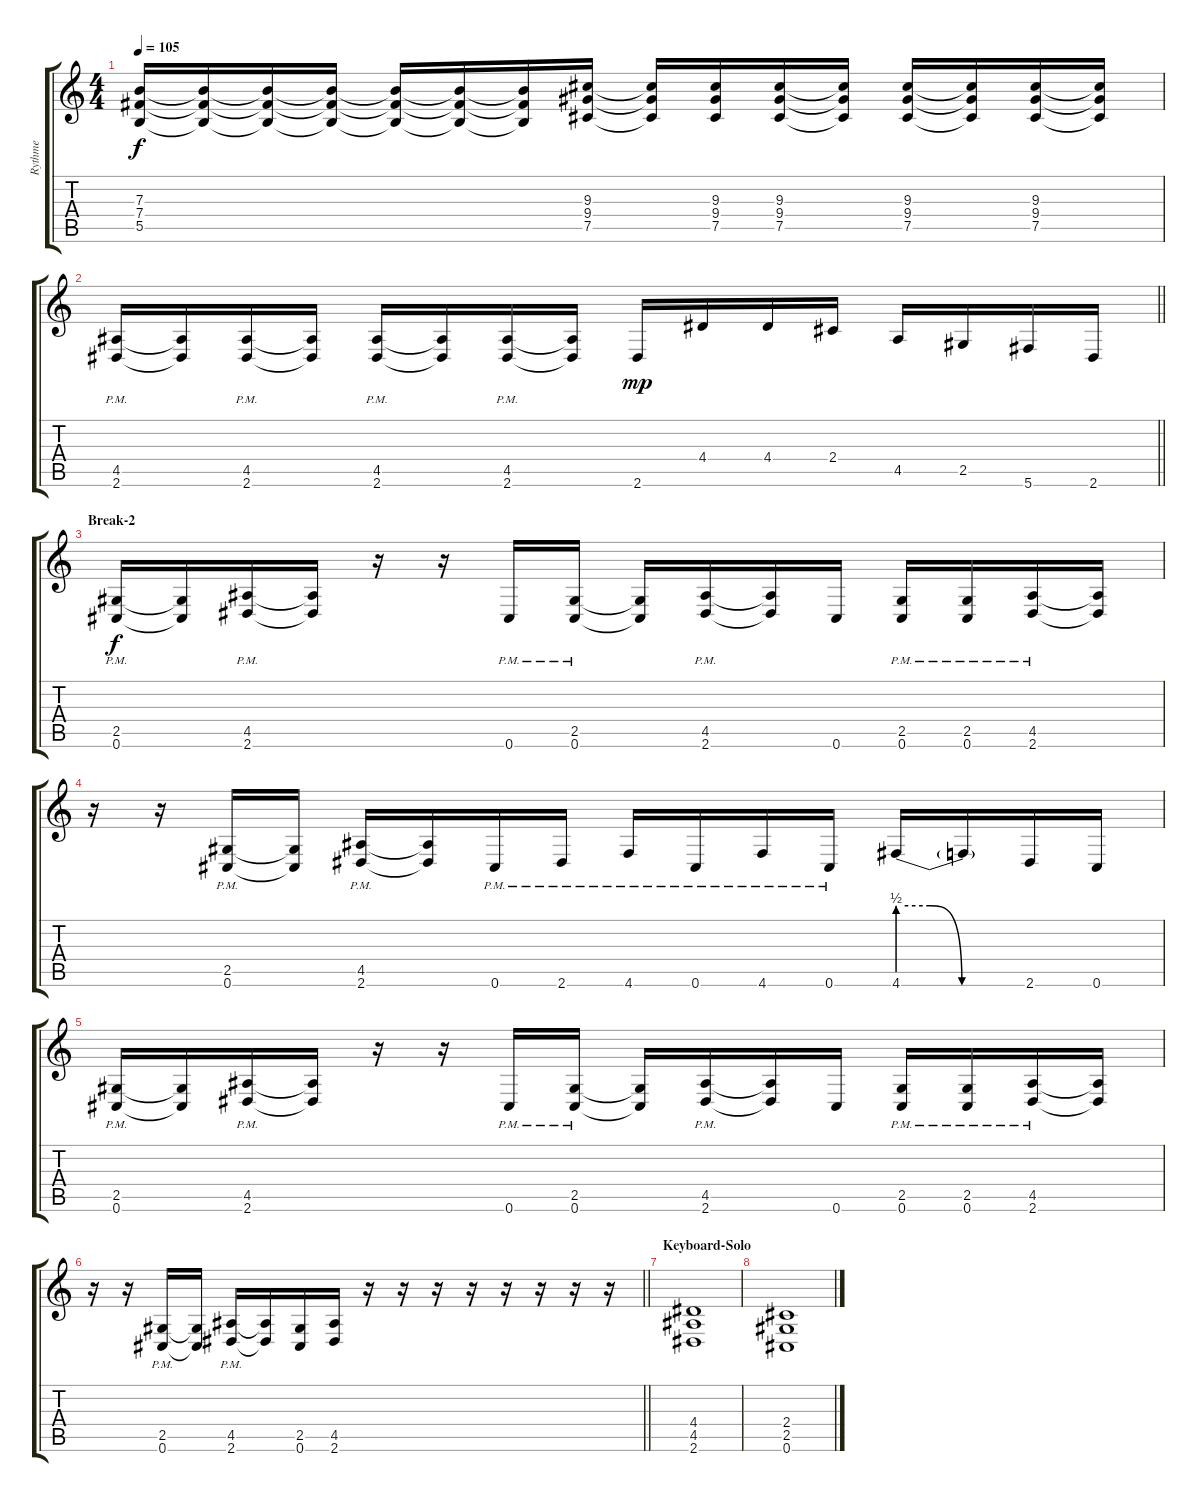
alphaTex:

\track ("Rythme" "Rythme") {instrument distortionguitar}
\staff {score tabs}
\tuning (Db4 Ab3 E3 B2 Gb2 Db2) {hide}
\ts (4 4)
\tempo 105
\clef g2
\ks c
(7.3 7.4 5.5).16{dy f} (7.3{t} 7.4{t} 5.5{t}).16 (7.3{t} 7.4{t} 5.5{t}).16 (7.3{t} 7.4{t} 5.5{t}).16 (7.3{t} 7.4{t} 5.5{t}).16 (7.3{t} 7.4{t} 5.5{t}).16 (7.3{t} 7.4{t} 5.5{t}).16 (9.3 9.4 7.5).16 (9.3{t} 9.4{t} 7.5{t}).16 (9.3 9.4 7.5).16 (9.3 9.4 7.5).16 (9.3{t} 9.4{t} 7.5{t}).16 (9.3 9.4 7.5).16 (9.3{t} 9.4{t} 7.5{t}).16 (9.3 9.4 7.5).16 (9.3{t} 9.4{t} 7.5{t}).16 |
\barLineRight lightlight
(4.5{pm} 2.6{pm}).16 (4.5{t} 2.6{t}).16 (4.5{pm} 2.6{pm}).16 (4.5{t} 2.6{t}).16 (4.5{pm} 2.6{pm}).16 (4.5{t} 2.6{t}).16 (4.5{pm} 2.6{pm}).16 (4.5{t} 2.6{t}).16 2.6.16{dy mp} 4.4.16 4.4.16 2.4.16 4.5.16 2.5.16 5.6.16 2.6.16 |
\section ("" "Break-2")
(2.5{pm} 0.6{pm}).16{dy f} (2.5{t} 0.6{t}).16 (4.5{pm} 2.6{pm}).16 (4.5{t} 2.6{t}).16 r.16 r.16 0.6{pm}.16 (2.5{pm} 0.6{pm}).16 (2.5{t} 0.6{t}).16 (4.5{pm} 2.6{pm}).16 (4.5{t} 2.6{t}).16 0.6.16 (2.5 0.6{pm}).16 (2.5 0.6{pm}).16 (4.5{pm} 2.6{pm}).16 (4.5{t} 2.6{t}).16 |
r.16 r.16 (2.5{pm} 0.6{pm}).16 (2.5{t} 0.6{t}).16 (4.5{pm} 2.6{pm}).16 (4.5{t} 2.6{t}).16 0.6{pm}.16 2.6{pm}.16 4.6{pm}.16 0.6{pm}.16 4.6{pm}.16 0.6{pm}.16 4.6{be (custom 0 2 15 2 30 0 60 0)}.16 4.6{t}.16 2.6.16 0.6.16 |
(2.5{pm} 0.6{pm}).16 (2.5{t} 0.6{t}).16 (4.5{pm} 2.6{pm}).16 (4.5{t} 2.6{t}).16 r.16 r.16 0.6{pm}.16 (2.5{pm} 0.6{pm}).16 (2.5{t} 0.6{t}).16 (4.5{pm} 2.6{pm}).16 (4.5{t} 2.6{t}).16 0.6.16 (2.5 0.6{pm}).16 (2.5 0.6{pm}).16 (4.5{pm} 2.6{pm}).16 (4.5{t} 2.6{t}).16 |
\barLineRight lightlight
r.16 r.16 (2.5{pm} 0.6{pm}).16 (2.5{t} 0.6{t}).16 (4.5{pm} 2.6{pm}).16 (4.5{t} 2.6{t}).16 (2.5 0.6).16 (4.5 2.6).16 r.16 r.16 r.16 r.16 r.16 r.16 r.16 r.16 |
\section ("" "Keyboard-Solo")
(4.4 4.5 2.6).1 |
(2.4 2.5 0.6).1
